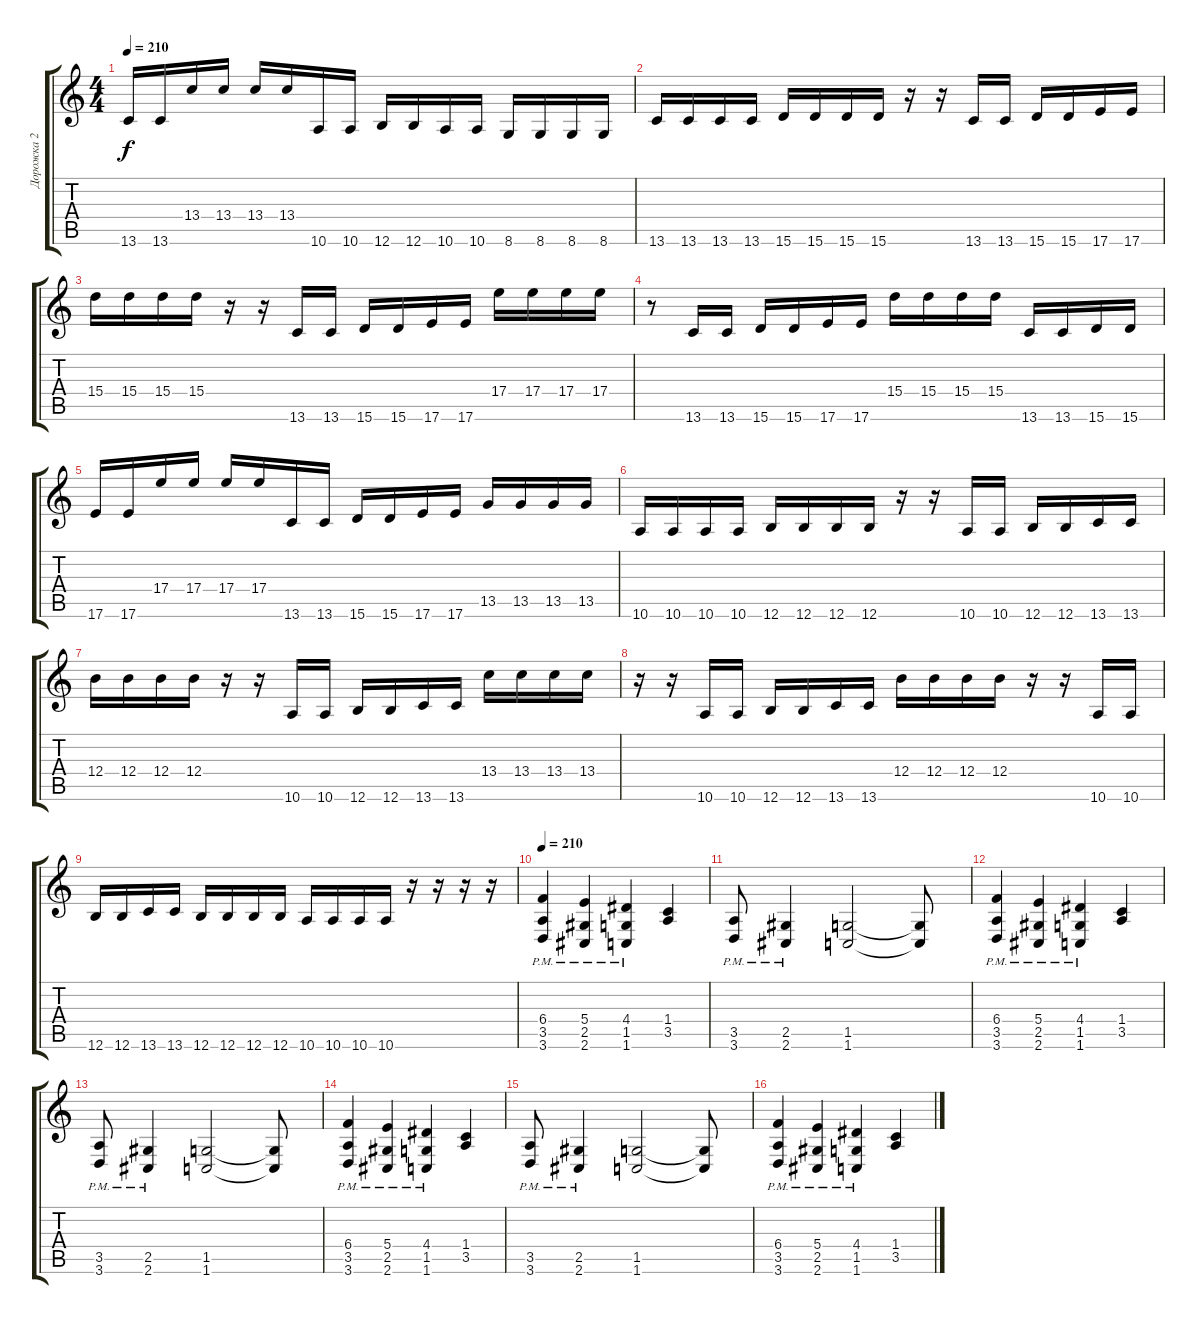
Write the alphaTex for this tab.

\track ("Дорожка 2" "Дорожка 2") {instrument distortionguitar}
\staff {score tabs}
\tuning (Db4 Ab3 E3 B2 Gb2 B1) {hide}
\ts (4 4)
\tempo 210
\clef g2
\ks c
13.6.16{dy f} 13.6.16 13.4.16 13.4.16 13.4.16 13.4.16 10.6.16 10.6.16 12.6.16 12.6.16 10.6.16 10.6.16 8.6.16 8.6.16 8.6.16 8.6.16 |
13.6.16 13.6.16 13.6.16 13.6.16 15.6.16 15.6.16 15.6.16 15.6.16 r.16 r.16 13.6.16 13.6.16 15.6.16 15.6.16 17.6.16 17.6.16 |
15.4.16 15.4.16 15.4.16 15.4.16 r.16 r.16 13.6.16 13.6.16 15.6.16 15.6.16 17.6.16 17.6.16 17.4.16 17.4.16 17.4.16 17.4.16 |
r.8 13.6.16 13.6.16 15.6.16 15.6.16 17.6.16 17.6.16 15.4.16 15.4.16 15.4.16 15.4.16 13.6.16 13.6.16 15.6.16 15.6.16 |
17.6.16 17.6.16 17.4.16 17.4.16 17.4.16 17.4.16 13.6.16 13.6.16 15.6.16 15.6.16 17.6.16 17.6.16 13.5.16 13.5.16 13.5.16 13.5.16 |
10.6.16 10.6.16 10.6.16 10.6.16 12.6.16 12.6.16 12.6.16 12.6.16 r.16 r.16 10.6.16 10.6.16 12.6.16 12.6.16 13.6.16 13.6.16 |
12.4.16 12.4.16 12.4.16 12.4.16 r.16 r.16 10.6.16 10.6.16 12.6.16 12.6.16 13.6.16 13.6.16 13.4.16 13.4.16 13.4.16 13.4.16 |
r.16 r.16 10.6.16 10.6.16 12.6.16 12.6.16 13.6.16 13.6.16 12.4.16 12.4.16 12.4.16 12.4.16 r.16 r.16 10.6.16 10.6.16 |
12.6.16 12.6.16 13.6.16 13.6.16 12.6.16 12.6.16 12.6.16 12.6.16 10.6.16 10.6.16 10.6.16 10.6.16 r.16 r.16 r.16 r.16 |
\tempo 210
(6.4 3.5{pm} 3.6).4 (5.4 2.5{pm} 2.6).4 (4.4 1.5{pm} 1.6).4 (1.4 3.5).4 |
(3.5{pm} 3.6).8 (2.5{pm} 2.6).4 (1.5 1.6).2 (1.5{t} 1.6{t}).8 |
(6.4 3.5{pm} 3.6).4 (5.4 2.5{pm} 2.6).4 (4.4 1.5{pm} 1.6).4 (1.4 3.5).4 |
(3.5{pm} 3.6).8 (2.5{pm} 2.6).4 (1.5 1.6).2 (1.5{t} 1.6{t}).8 |
(6.4 3.5{pm} 3.6).4 (5.4 2.5{pm} 2.6).4 (4.4 1.5{pm} 1.6).4 (1.4 3.5).4 |
(3.5{pm} 3.6).8 (2.5{pm} 2.6).4 (1.5 1.6).2 (1.5{t} 1.6{t}).8 |
(6.4 3.5{pm} 3.6).4 (5.4 2.5{pm} 2.6).4 (4.4 1.5{pm} 1.6).4 (1.4 3.5).4
